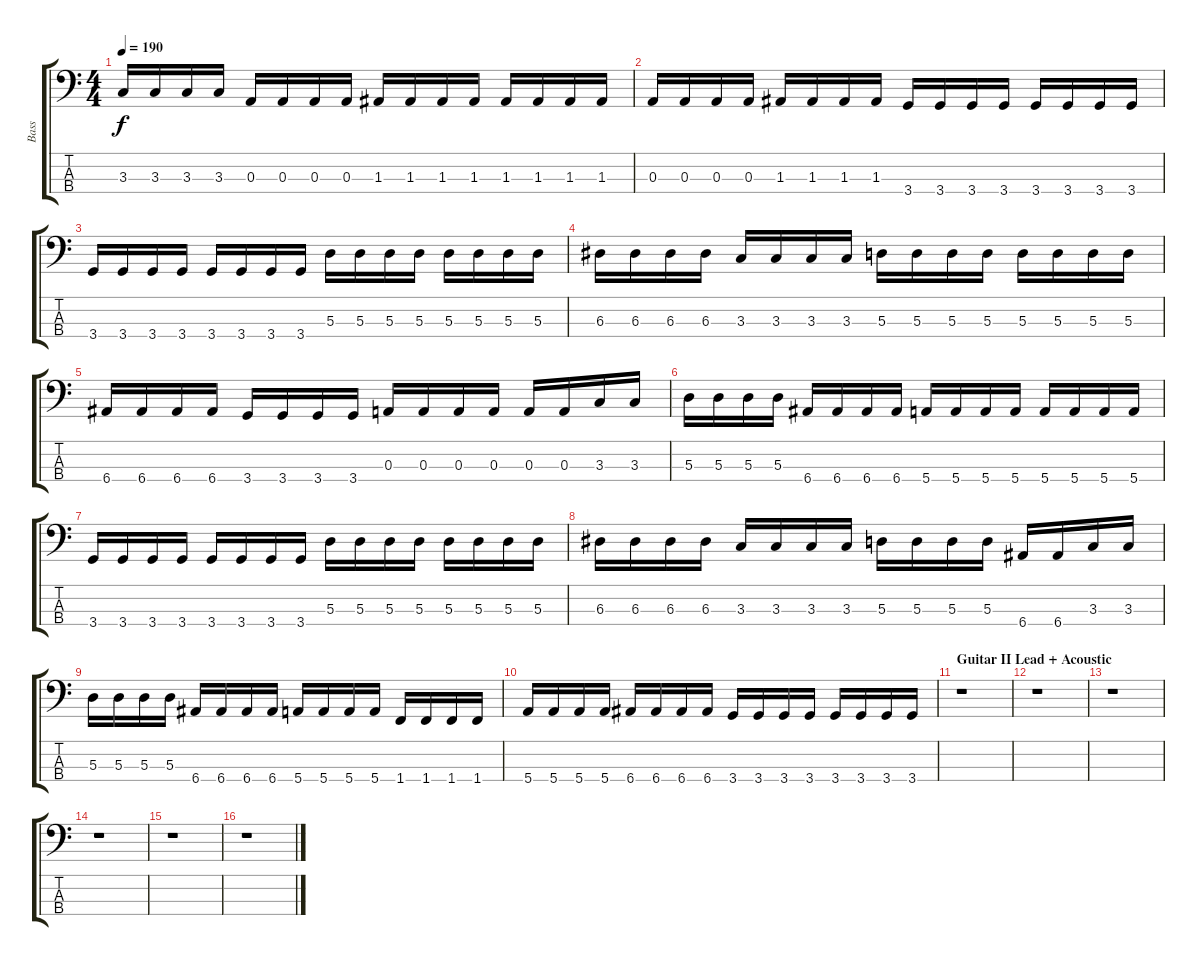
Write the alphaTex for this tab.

\track ("Bass" "Bass") {instrument slapbass2}
\staff {score tabs}
\tuning (G2 D2 A1 E1) {hide}
\ts (4 4)
\tempo 190
\clef f4
\ks c
3.3.16{dy f} 3.3.16 3.3.16 3.3.16 0.3.16 0.3.16 0.3.16 0.3.16 1.3.16 1.3.16 1.3.16 1.3.16 1.3.16 1.3.16 1.3.16 1.3.16 |
0.3.16 0.3.16 0.3.16 0.3.16 1.3.16 1.3.16 1.3.16 1.3.16 3.4.16 3.4.16 3.4.16 3.4.16 3.4.16 3.4.16 3.4.16 3.4.16 |
3.4.16 3.4.16 3.4.16 3.4.16 3.4.16 3.4.16 3.4.16 3.4.16 5.3.16 5.3.16 5.3.16 5.3.16 5.3.16 5.3.16 5.3.16 5.3.16 |
6.3.16 6.3.16 6.3.16 6.3.16 3.3.16 3.3.16 3.3.16 3.3.16 5.3.16 5.3.16 5.3.16 5.3.16 5.3.16 5.3.16 5.3.16 5.3.16 |
6.4.16 6.4.16 6.4.16 6.4.16 3.4.16 3.4.16 3.4.16 3.4.16 0.3.16 0.3.16 0.3.16 0.3.16 0.3.16 0.3.16 3.3.16 3.3.16 |
5.3.16 5.3.16 5.3.16 5.3.16 6.4.16 6.4.16 6.4.16 6.4.16 5.4.16 5.4.16 5.4.16 5.4.16 5.4.16 5.4.16 5.4.16 5.4.16 |
3.4.16 3.4.16 3.4.16 3.4.16 3.4.16 3.4.16 3.4.16 3.4.16 5.3.16 5.3.16 5.3.16 5.3.16 5.3.16 5.3.16 5.3.16 5.3.16 |
6.3.16 6.3.16 6.3.16 6.3.16 3.3.16 3.3.16 3.3.16 3.3.16 5.3.16 5.3.16 5.3.16 5.3.16 6.4.16 6.4.16 3.3.16 3.3.16 |
5.3.16 5.3.16 5.3.16 5.3.16 6.4.16 6.4.16 6.4.16 6.4.16 5.4.16 5.4.16 5.4.16 5.4.16 1.4.16 1.4.16 1.4.16 1.4.16 |
5.4.16 5.4.16 5.4.16 5.4.16 6.4.16 6.4.16 6.4.16 6.4.16 3.4.16 3.4.16 3.4.16 3.4.16 3.4.16 3.4.16 3.4.16 3.4.16 |
\section ("" "Guitar II Lead + Acoustic")
r.1 |
r.1 |
r.1 |
r.1 |
r.1 |
r.1
